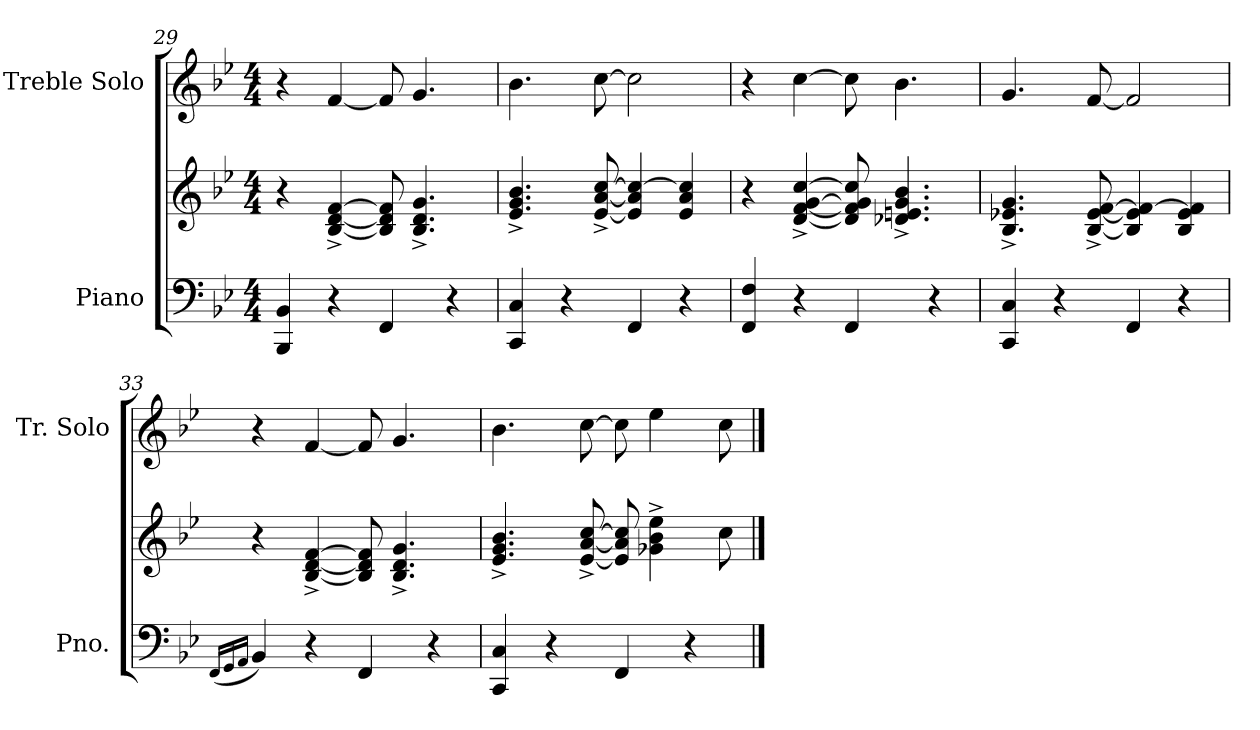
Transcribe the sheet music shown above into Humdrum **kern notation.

**kern	**kern	**kern
*part2	*part2	*part1
*staff3	*staff2	*staff1
*I"Piano	*	*I"Treble Solo
*I'Pno.	*	*I'Tr. Solo
*clefF4	*clefG2	*clefG2
*k[b-e-]	*k[b-e-]	*k[b-e-]
*B-:	*B-:	*B-:
*M4/4	*M4/4	*M4/4
*MM160	*MM160	*MM160
=29	=29	=29
4BBB- 4BB-	4r	4r
4r	[4B-^ [4d^ [4f^	[4f
4FF	8B-] 8d] 8f]	8f]
.	4.B-^ 4.d^ 4.g^	4.g
4r	.	.
=30	=30	=30
4CC 4C	4.e-^ 4.g^ 4.b-^	4.b-
4r	.	.
.	[8e-^ [8a^ [8cc^	[8cc
4FF	4e-] 4a] 4cc_	2cc]
4r	4e- 4a 4cc]	.
=31	=31	=31
4FF 4F	4r	4r
4r	[4d^ [4f^ [4g^ [4cc^	[4cc
4FF	8d] 8f] 8g] 8cc]	8cc]
.	4.d-X^ 4.en^ 4.g^ 4.b-^	4.b-
4r	.	.
=32	=32	=32
4CC 4C	4.B-^ 4.e-X^ 4.g^	4.g
4r	.	.
.	[8B-^ [8e-^ [8f^	[8f
4FF	4B-] 4e-] 4f_	2f]
4r	4B- 4e- 4f]	.
=33	=33	=33
(16qFF/LL	.	.
16qGG/	.	.
16qAA/JJ	.	.
4BB-)	4r	4r
4r	[4B-^ [4d^ [4f^	[4f
4FF	8B-] 8d] 8f]	8f]
.	4.B-^ 4.d^ 4.g^	4.g
4r	.	.
=34	=34	=34
4CC 4C	4.e-^ 4.g^ 4.b-^	4.b-
4r	.	.
.	[8e-^ [8a^ [8cc^	[8cc
4FF	8e-] 8a] 8cc]	8cc]
.	4g-X^ 4b-^ 4ee-^	4ee-
4r	.	.
.	8cc	8cc
==	==	==
*-	*-	*-
